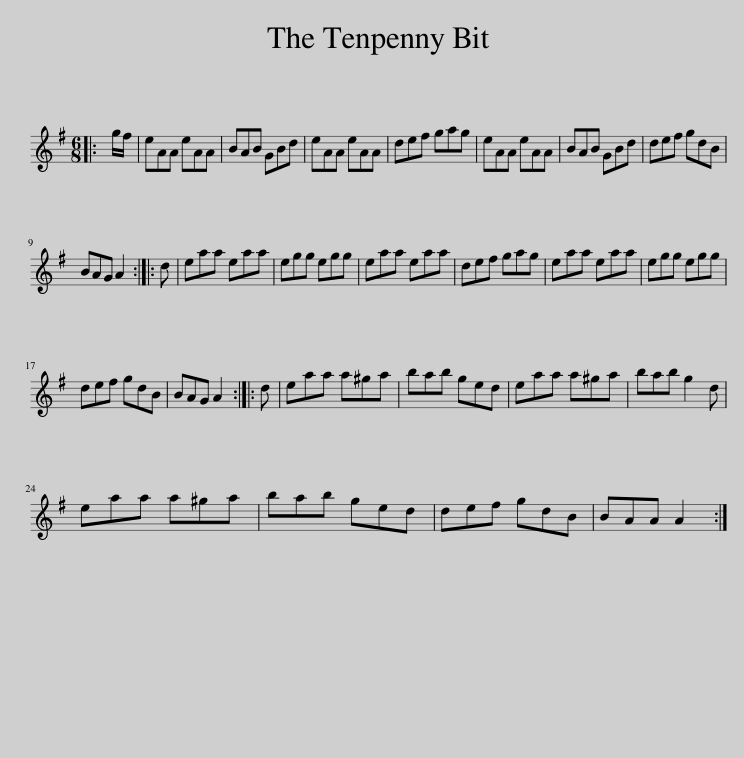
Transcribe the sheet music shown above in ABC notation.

X:1
L:1/8
M:6/8
I:linebreak $
K:G
V:1 treble
V:1
|: g/f/ | eAA eAA | BAB GBd | eAA eAA | def gag | %5
 eAA eAA | BAB GBd | def gdB |$ BAG A2 :: d | %10
 eaa eaa | egg egg | eaa eaa | def gag | eaa eaa | %15
 egg egg |$ def gdB | BAG A2 :: d | eaa a^ga | %20
 bab ged | eaa a^ga | bab g2 d |$ eaa a^ga | bab ged | %25
 def gdB | BAA A2 :| %27
